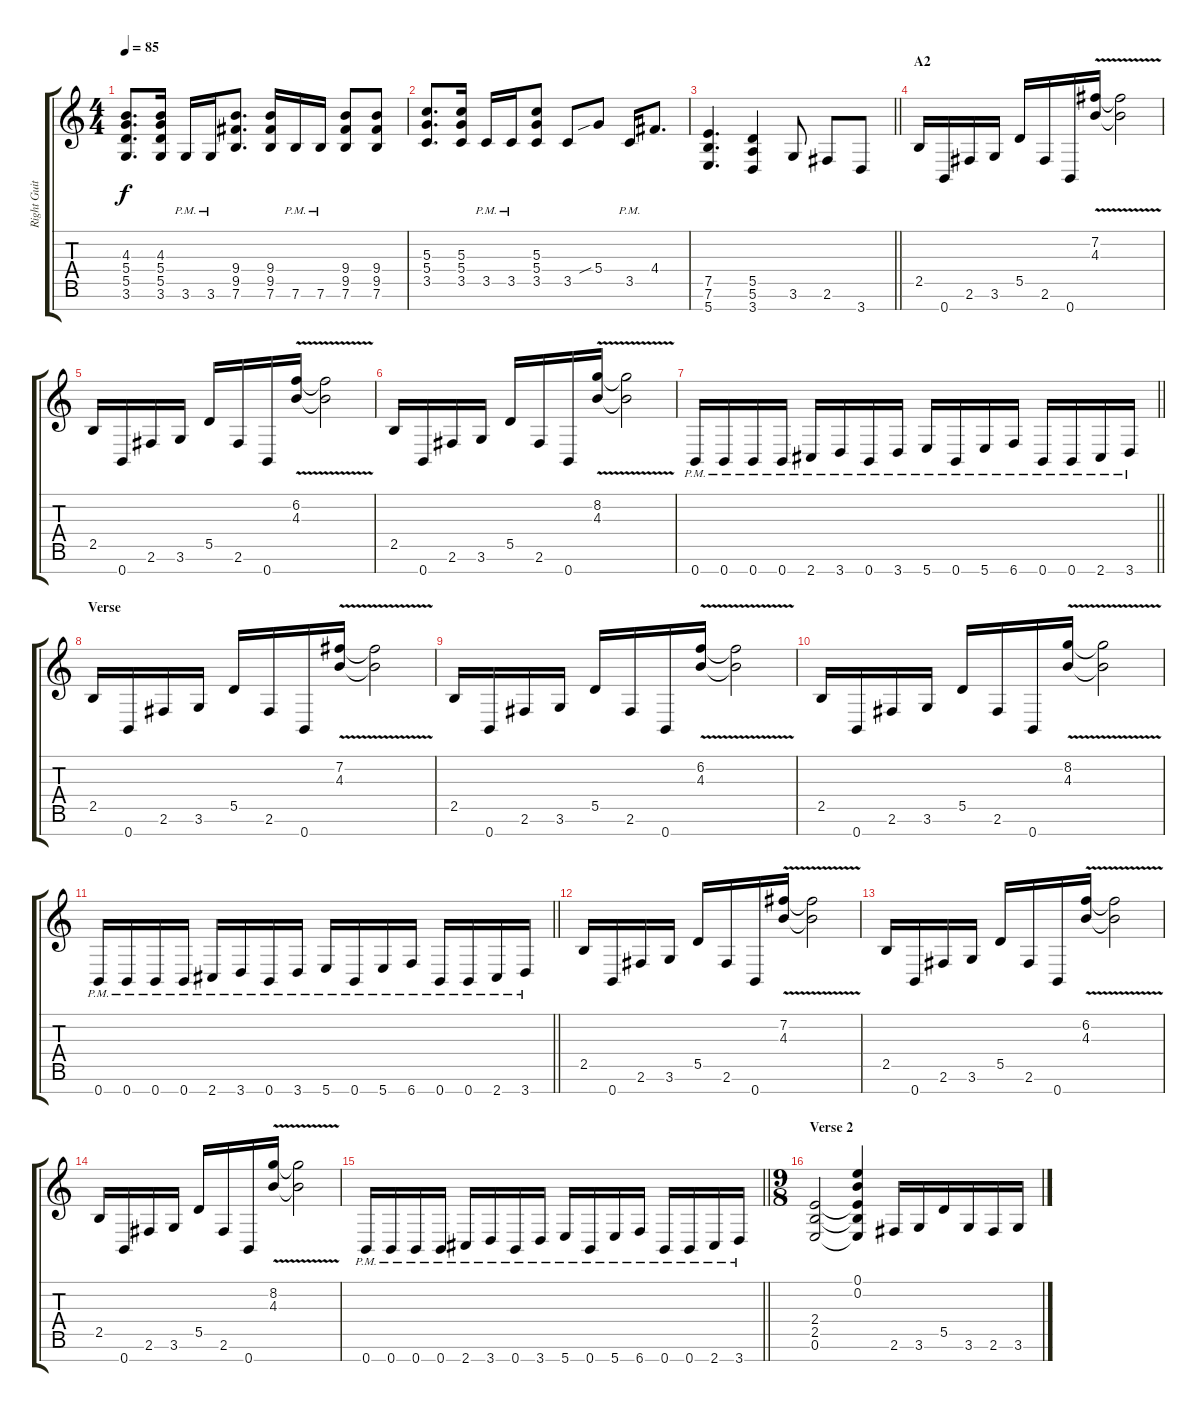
\track ("Right Guitar" "Right Guit") {instrument overdrivenguitar}
\staff {score tabs}
\tuning (E4 B3 G3 D3 A2 E2 B1) {hide}
\ts (4 4)
\tempo 85
\clef g2
\ks c
(4.3 5.4 5.5 3.6).8{d dy f} (4.3 5.4 5.5 3.6).16 3.6{pm}.16 3.6{pm}.16 (9.4 9.5 7.6).8{d} (9.4 9.5 7.6).16 7.6{pm}.16 7.6{pm}.16 (9.4 9.5 7.6).8 (9.4 9.5 7.6).8 |
(5.3 5.4 3.5).8{d} (5.3 5.4 3.5).16 3.5{pm}.16 3.5{pm}.16 (5.3 5.4 3.5).8 3.5.8 5.4{sib}.8 3.5{pm}.16 4.4.8{d} |
\barLineRight lightlight
(7.5 7.6 5.7).4{d} (5.5 5.6 3.7).4 3.6.8 2.6.8 3.7.8 |
\section ("" "A2")
2.5.16 0.7.16 2.6.16 3.6.16 5.5.16 2.6.16 0.7.16 (7.2{v} 4.3{v}).16 (7.2{t} 4.3{t}).2 |
2.5.16 0.7.16 2.6.16 3.6.16 5.5.16 2.6.16 0.7.16 (6.2{v} 4.3{v}).16 (6.2{t} 4.3{t}).2 |
2.5.16 0.7.16 2.6.16 3.6.16 5.5.16 2.6.16 0.7.16 (8.2{v} 4.3{v}).16 (8.2{t} 4.3{t}).2 |
\barLineRight lightlight
0.7{pm}.16 0.7{pm}.16 0.7{pm}.16 0.7{pm}.16 2.7{pm}.16 3.7{pm}.16 0.7{pm}.16 3.7{pm}.16 5.7{pm}.16 0.7{pm}.16 5.7{pm}.16 6.7{pm}.16 0.7{pm}.16 0.7{pm}.16 2.7{pm}.16 3.7{pm}.16 |
\section ("" "Verse")
2.5.16 0.7.16 2.6.16 3.6.16 5.5.16 2.6.16 0.7.16 (7.2{v} 4.3{v}).16 (7.2{t} 4.3{t}).2 |
2.5.16 0.7.16 2.6.16 3.6.16 5.5.16 2.6.16 0.7.16 (6.2{v} 4.3{v}).16 (6.2{t} 4.3{t}).2 |
2.5.16 0.7.16 2.6.16 3.6.16 5.5.16 2.6.16 0.7.16 (8.2{v} 4.3{v}).16 (8.2{t} 4.3{t}).2 |
\barLineRight lightlight
0.7{pm}.16 0.7{pm}.16 0.7{pm}.16 0.7{pm}.16 2.7{pm}.16 3.7{pm}.16 0.7{pm}.16 3.7{pm}.16 5.7{pm}.16 0.7{pm}.16 5.7{pm}.16 6.7{pm}.16 0.7{pm}.16 0.7{pm}.16 2.7{pm}.16 3.7{pm}.16 |
2.5.16 0.7.16 2.6.16 3.6.16 5.5.16 2.6.16 0.7.16 (7.2{v} 4.3{v}).16 (7.2{t} 4.3{t}).2 |
2.5.16 0.7.16 2.6.16 3.6.16 5.5.16 2.6.16 0.7.16 (6.2{v} 4.3{v}).16 (6.2{t} 4.3{t}).2 |
2.5.16 0.7.16 2.6.16 3.6.16 5.5.16 2.6.16 0.7.16 (8.2{v} 4.3{v}).16 (8.2{t} 4.3{t}).2 |
\barLineRight lightlight
0.7{pm}.16 0.7{pm}.16 0.7{pm}.16 0.7{pm}.16 2.7{pm}.16 3.7{pm}.16 0.7{pm}.16 3.7{pm}.16 5.7{pm}.16 0.7{pm}.16 5.7{pm}.16 6.7{pm}.16 0.7{pm}.16 0.7{pm}.16 2.7{pm}.16 3.7{pm}.16 |
\ts (9 8)
\section ("" "Verse 2")
(2.4 2.5 0.6).2 (0.1 0.2 2.4{t} 2.5{t} 0.6{t}).4 2.6.16 3.6.16 5.5.16 3.6.16 2.6.16 3.6.16
